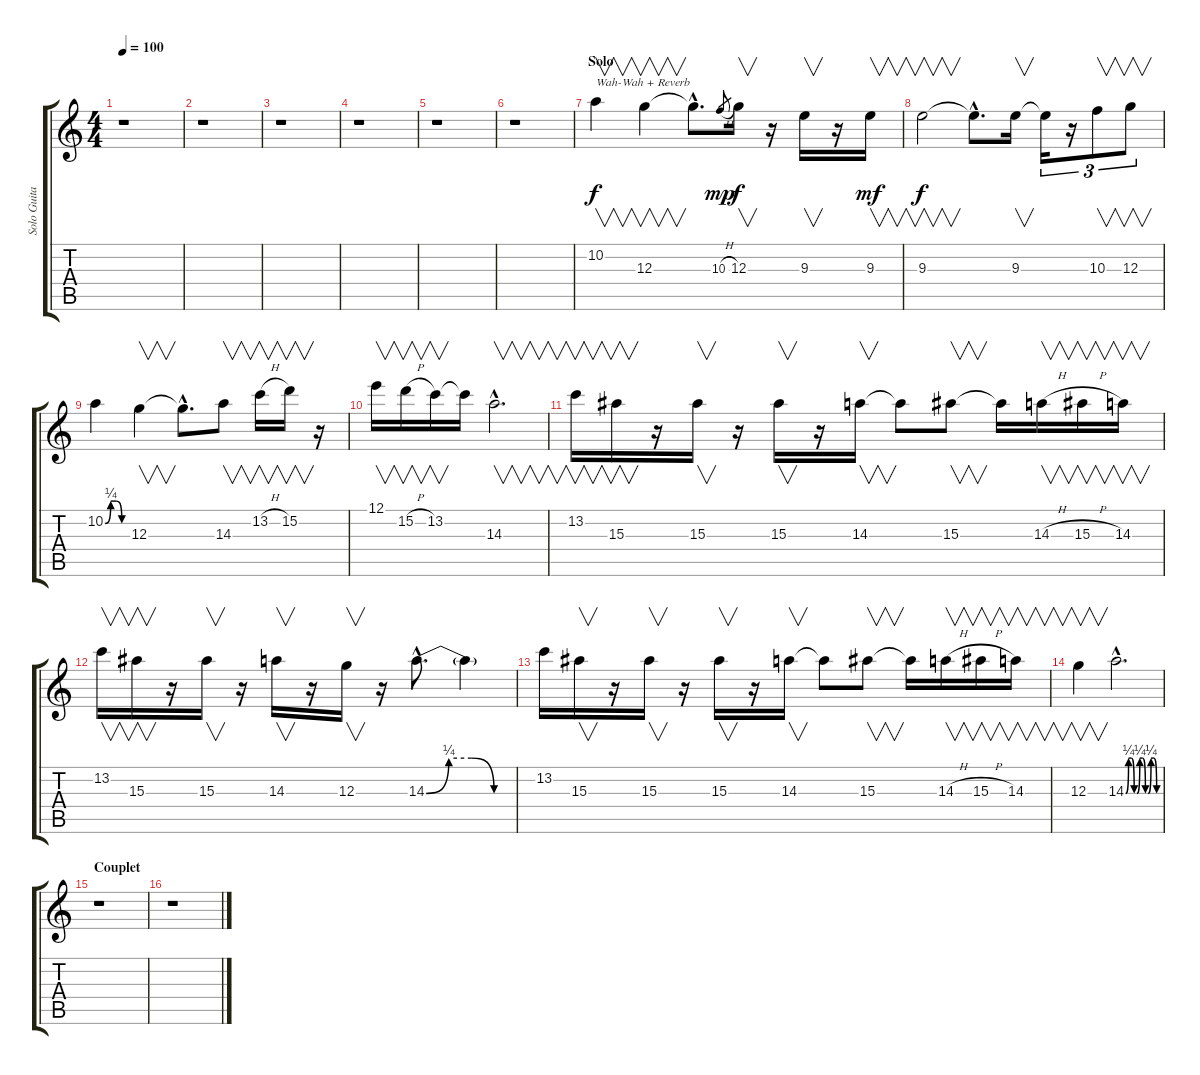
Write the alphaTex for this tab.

\track ("Solo Guitare" "Solo Guita") {instrument electricguitarjazz}
\staff {score tabs}
\tuning (E4 B3 G3 D3 A2 E2) {hide}
\ts (4 4)
\tempo 100
\clef g2
\ks c
r.1{dy f} |
r.1 |
r.1 |
r.1 |
r.1 |
r.1 |
\section ("" "Solo")
10.2.4{v txt "Wah-Wah + Reverb"} 12.3.4{v} 12.3{hac t}.8{d} 10.3{h}.8{gr dy mp} 12.3.16{v dy f} r.16 9.3.16{v} r.16 9.3.16{v dy mf} |
9.3.2{v dy f} 9.3{hac t}.8{d} 9.3.16{v} 9.3{t}.16{tu (3 2)} r.16{tu (3 2)} 10.3.8{v tu (3 2)} 12.3.8{v tu (3 2)} |
10.2{be (custom 0 0 15 1 30 1 45 0 60 0)}.4 12.3.4{v} 12.3{hac t}.8{d} 14.3.8{v} 13.2{h}.16{v} 15.2.16{v} r.16 |
12.1.16{v} 15.2{h}.16{v} 13.2.16{v} 13.2{t}.16 14.3{hac}.2{v d} |
13.2.16{v} 15.3.16{v} r.16 15.3.16{v} r.16 15.3.16{v} r.16 14.3.16{v} 14.3{t}.8 15.3.8{v} 15.3{t}.16 14.3{h}.16{v} 15.3{h}.16{v} 14.3.16{v} |
13.2.16{v} 15.3.16{v} r.16 15.3.16{v} r.16 14.3.16{v} r.16 12.3.16{v} r.16 14.3{be (custom 0 0 15 1 30 1 45 0 60 0) hac}.8{d} 14.3{t}.4 |
13.2.16 15.3.16{v} r.16 15.3.16{v} r.16 15.3.16{v} r.16 14.3.16{v} 14.3{t}.8 15.3.8{v} 15.3{t}.16 14.3{h}.16{v} 15.3{h}.16{v} 14.3.16{v} |
12.3.4{v} 14.3{be (custom 0 0 5 1 10 1 15 0 20 0 25 1 30 1 35 0 40 0 45 1 50 1 55 0 60 0) hac}.2{d} |
\section ("" "Couplet")
r.1 |
r.1
